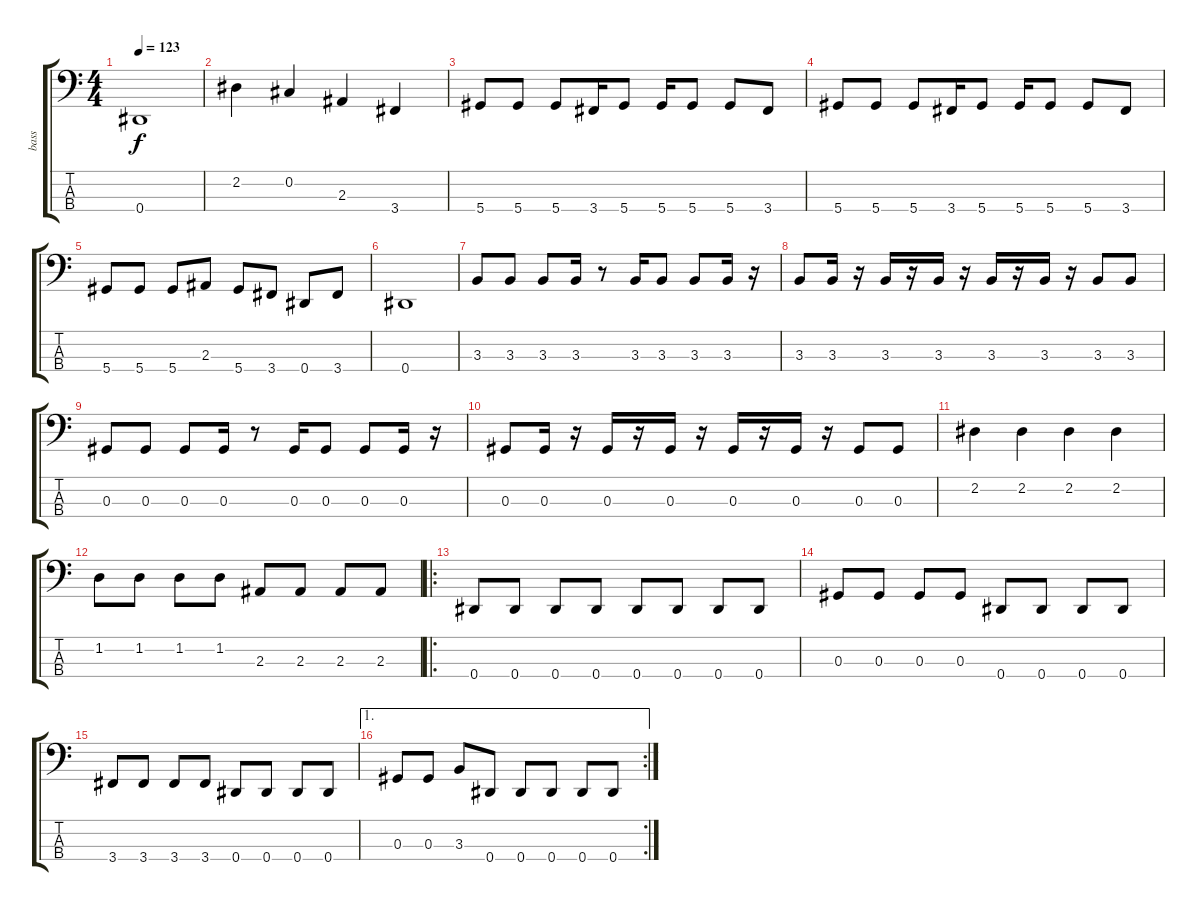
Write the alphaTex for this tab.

\track ("bass" "bass") {instrument electricbassfinger}
\staff {score tabs}
\tuning (Gb2 Db2 Ab1 Eb1) {hide}
\ts (4 4)
\tempo 123
\clef f4
\ks c
0.4.1{dy f} |
2.2.4 0.2.4 2.3.4 3.4.4 |
5.4.8 5.4.8 5.4.8 3.4.16 5.4.8 5.4.16 5.4.8 5.4.8 3.4.8 |
5.4.8 5.4.8 5.4.8 3.4.16 5.4.8 5.4.16 5.4.8 5.4.8 3.4.8 |
5.4.8 5.4.8 5.4.8 2.3.8 5.4.8 3.4.8 0.4.8 3.4.8 |
0.4.1 |
3.3.8 3.3.8 3.3.8 3.3.16 r.8 3.3.16 3.3.8 3.3.8 3.3.16 r.16 |
3.3.8 3.3.16 r.16 3.3.16 r.16 3.3.16 r.16 3.3.16 r.16 3.3.16 r.16 3.3.8 3.3.8 |
0.3.8 0.3.8 0.3.8 0.3.16 r.8 0.3.16 0.3.8 0.3.8 0.3.16 r.16 |
0.3.8 0.3.16 r.16 0.3.16 r.16 0.3.16 r.16 0.3.16 r.16 0.3.16 r.16 0.3.8 0.3.8 |
2.2.4 2.2.4 2.2.4 2.2.4 |
1.2.8 1.2.8 1.2.8 1.2.8 2.3.8 2.3.8 2.3.8 2.3.8 |
\ro
0.4.8 0.4.8 0.4.8 0.4.8 0.4.8 0.4.8 0.4.8 0.4.8 |
0.3.8 0.3.8 0.3.8 0.3.8 0.4.8 0.4.8 0.4.8 0.4.8 |
3.4.8 3.4.8 3.4.8 3.4.8 0.4.8 0.4.8 0.4.8 0.4.8 |
\ae 1
\rc 2
0.3.8 0.3.8 3.3.8 0.4.8 0.4.8 0.4.8 0.4.8 0.4.8
